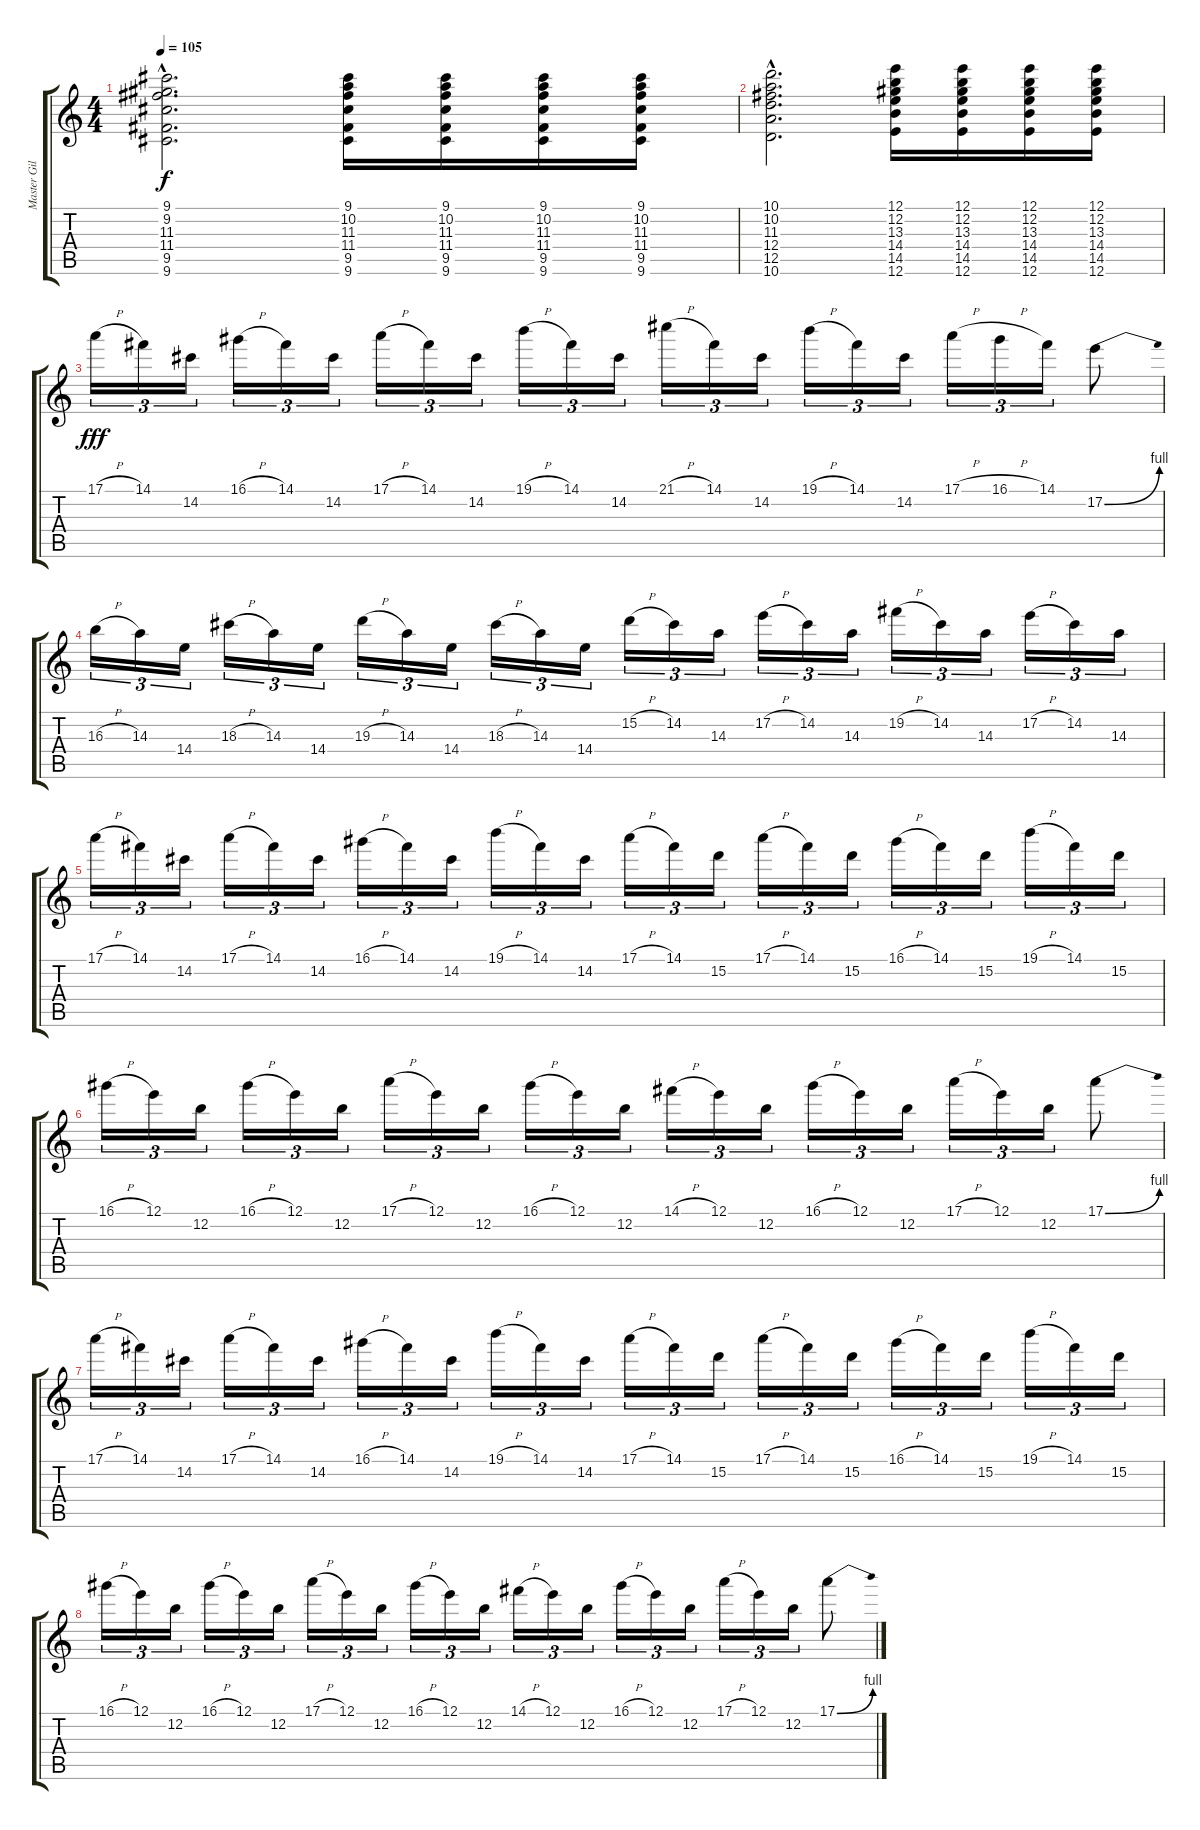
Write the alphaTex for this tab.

\track ("Master Gil Shapira" "Master Gil") {instrument distortionguitar}
\staff {score tabs}
\tuning (E4 B3 G3 D3 A2 E2) {hide}
\ts (4 4)
\tempo 105
\clef g2
\ks c
(9.1{hac} 9.2{hac} 11.3{hac} 11.4{hac} 9.5{hac} 9.6{hac}).2{d dy f} (9.1 10.2 11.3 11.4 9.5 9.6).16 (9.1 10.2 11.3 11.4 9.5 9.6).16 (9.1 10.2 11.3 11.4 9.5 9.6).16 (9.1 10.2 11.3 11.4 9.5 9.6).16 |
(10.1{hac} 10.2{hac} 11.3{hac} 12.4{hac} 12.5{hac} 10.6{hac}).2{d} (12.1 12.2 13.3 14.4 14.5 12.6).16 (12.1 12.2 13.3 14.4 14.5 12.6).16 (12.1 12.2 13.3 14.4 14.5 12.6).16 (12.1 12.2 13.3 14.4 14.5 12.6).16 |
17.1{h}.16{tu (3 2) dy fff} 14.1.16{tu (3 2)} 14.2.16{tu (3 2)} 16.1{h}.16{tu (3 2)} 14.1.16{tu (3 2)} 14.2.16{tu (3 2)} 17.1{h}.16{tu (3 2)} 14.1.16{tu (3 2)} 14.2.16{tu (3 2)} 19.1{h}.16{tu (3 2)} 14.1.16{tu (3 2)} 14.2.16{tu (3 2)} 21.1{h}.16{tu (3 2)} 14.1.16{tu (3 2)} 14.2.16{tu (3 2)} 19.1{h}.16{tu (3 2)} 14.1.16{tu (3 2)} 14.2.16{tu (3 2)} 17.1{h}.16{tu (3 2)} 16.1{h}.16{tu (3 2)} 14.1.16{tu (3 2)} 17.2{be (bend 0 0 60 4)}.8 |
16.3{h}.16{tu (3 2)} 14.3.16{tu (3 2)} 14.4.16{tu (3 2)} 18.3{h}.16{tu (3 2)} 14.3.16{tu (3 2)} 14.4.16{tu (3 2)} 19.3{h}.16{tu (3 2)} 14.3.16{tu (3 2)} 14.4.16{tu (3 2)} 18.3{h}.16{tu (3 2)} 14.3.16{tu (3 2)} 14.4.16{tu (3 2)} 15.2{h}.16{tu (3 2)} 14.2.16{tu (3 2)} 14.3.16{tu (3 2)} 17.2{h}.16{tu (3 2)} 14.2.16{tu (3 2)} 14.3.16{tu (3 2)} 19.2{h}.16{tu (3 2)} 14.2.16{tu (3 2)} 14.3.16{tu (3 2)} 17.2{h}.16{tu (3 2)} 14.2.16{tu (3 2)} 14.3.16{tu (3 2)} |
17.1{h}.16{tu (3 2)} 14.1.16{tu (3 2)} 14.2.16{tu (3 2)} 17.1{h}.16{tu (3 2)} 14.1.16{tu (3 2)} 14.2.16{tu (3 2)} 16.1{h}.16{tu (3 2)} 14.1.16{tu (3 2)} 14.2.16{tu (3 2)} 19.1{h}.16{tu (3 2)} 14.1.16{tu (3 2)} 14.2.16{tu (3 2)} 17.1{h}.16{tu (3 2)} 14.1.16{tu (3 2)} 15.2.16{tu (3 2)} 17.1{h}.16{tu (3 2)} 14.1.16{tu (3 2)} 15.2.16{tu (3 2)} 16.1{h}.16{tu (3 2)} 14.1.16{tu (3 2)} 15.2.16{tu (3 2)} 19.1{h}.16{tu (3 2)} 14.1.16{tu (3 2)} 15.2.16{tu (3 2)} |
16.1{h}.16{tu (3 2)} 12.1.16{tu (3 2)} 12.2.16{tu (3 2)} 16.1{h}.16{tu (3 2)} 12.1.16{tu (3 2)} 12.2.16{tu (3 2)} 17.1{h}.16{tu (3 2)} 12.1.16{tu (3 2)} 12.2.16{tu (3 2)} 16.1{h}.16{tu (3 2)} 12.1.16{tu (3 2)} 12.2.16{tu (3 2)} 14.1{h}.16{tu (3 2)} 12.1.16{tu (3 2)} 12.2.16{tu (3 2)} 16.1{h}.16{tu (3 2)} 12.1.16{tu (3 2)} 12.2.16{tu (3 2)} 17.1{h}.16{tu (3 2)} 12.1.16{tu (3 2)} 12.2.16{tu (3 2)} 17.1{be (bend 0 0 60 4)}.8 |
17.1{h}.16{tu (3 2)} 14.1.16{tu (3 2)} 14.2.16{tu (3 2)} 17.1{h}.16{tu (3 2)} 14.1.16{tu (3 2)} 14.2.16{tu (3 2)} 16.1{h}.16{tu (3 2)} 14.1.16{tu (3 2)} 14.2.16{tu (3 2)} 19.1{h}.16{tu (3 2)} 14.1.16{tu (3 2)} 14.2.16{tu (3 2)} 17.1{h}.16{tu (3 2)} 14.1.16{tu (3 2)} 15.2.16{tu (3 2)} 17.1{h}.16{tu (3 2)} 14.1.16{tu (3 2)} 15.2.16{tu (3 2)} 16.1{h}.16{tu (3 2)} 14.1.16{tu (3 2)} 15.2.16{tu (3 2)} 19.1{h}.16{tu (3 2)} 14.1.16{tu (3 2)} 15.2.16{tu (3 2)} |
16.1{h}.16{tu (3 2)} 12.1.16{tu (3 2)} 12.2.16{tu (3 2)} 16.1{h}.16{tu (3 2)} 12.1.16{tu (3 2)} 12.2.16{tu (3 2)} 17.1{h}.16{tu (3 2)} 12.1.16{tu (3 2)} 12.2.16{tu (3 2)} 16.1{h}.16{tu (3 2)} 12.1.16{tu (3 2)} 12.2.16{tu (3 2)} 14.1{h}.16{tu (3 2)} 12.1.16{tu (3 2)} 12.2.16{tu (3 2)} 16.1{h}.16{tu (3 2)} 12.1.16{tu (3 2)} 12.2.16{tu (3 2)} 17.1{h}.16{tu (3 2)} 12.1.16{tu (3 2)} 12.2.16{tu (3 2)} 17.1{be (bend 0 0 60 4)}.8
